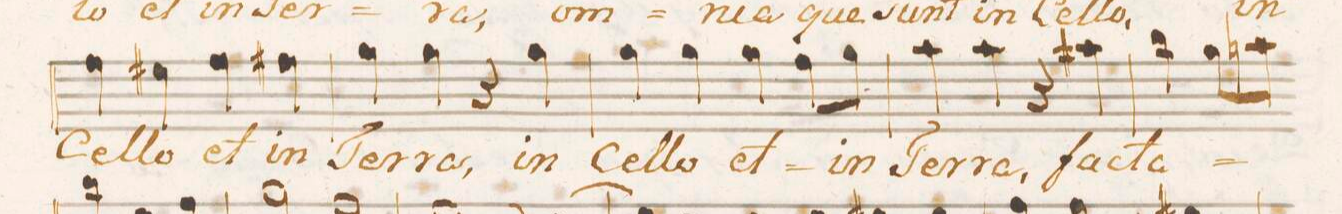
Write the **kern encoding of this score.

**kern	**text
*I"Soprano.	*
*clefC1	*
*k[]	*
*met(C.)	*
*M4/4	*
4dd\	Cel-
4cc#X\	-lo
4dd\	et
4dd#X\	in
=26	=26
4ee\	Ter-
4ee\	-ra,
4r	.
4ee\	in
=27	=27
4ee\	Cel-
4ee\	-lo
4ee\	et
8dd\L	in
8ee\J	.
=28	=28
4ff\	Ter-
4ff\	-ra,
4r	.
4ff#X\	fac-
=29	=29
4gg\	-ta
8ee\L	.
8ffn\J	.
*-	*-
